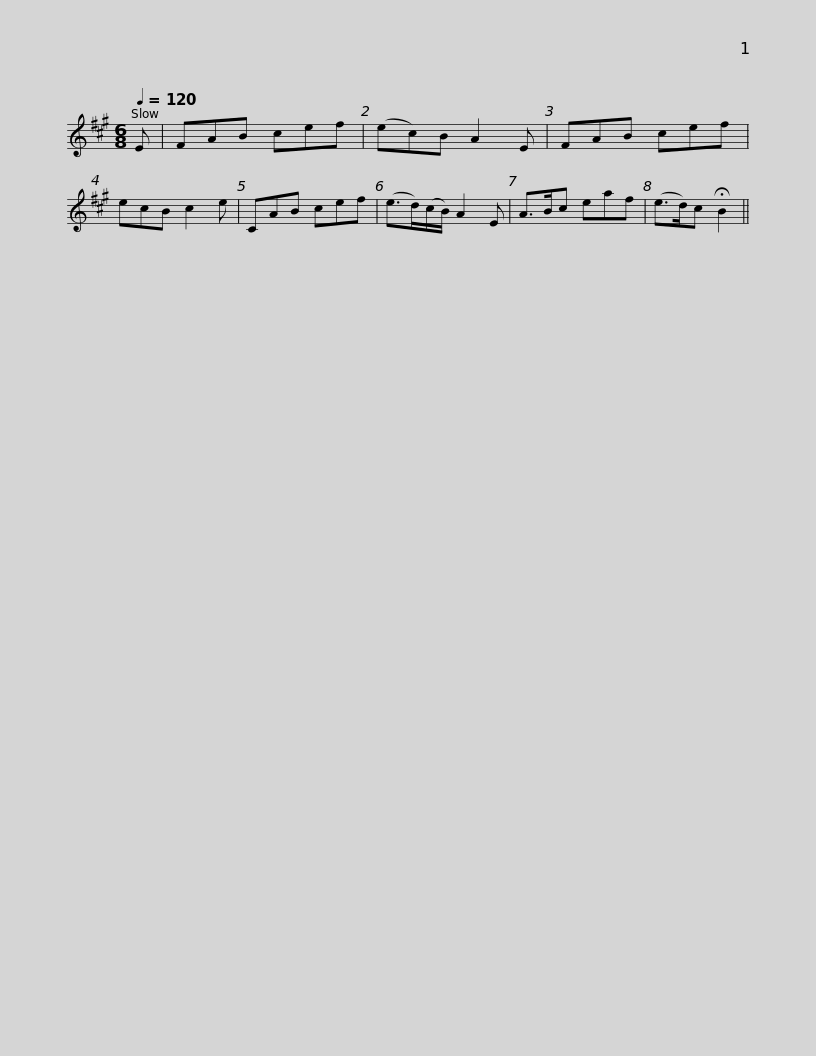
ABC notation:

X:1
L:1/8
Q:1/4=120
M:6/8
I:linebreak $
K:A
V:1 treble
V:1
 E | FAB cef | (ec)B A2 E | FAB cef | ecB c2 e | %5
 CAB cef | (e>d)(c/B/) A2 E | A>Bc eaf |$ (e>d)c !fermata!B2 || %9
